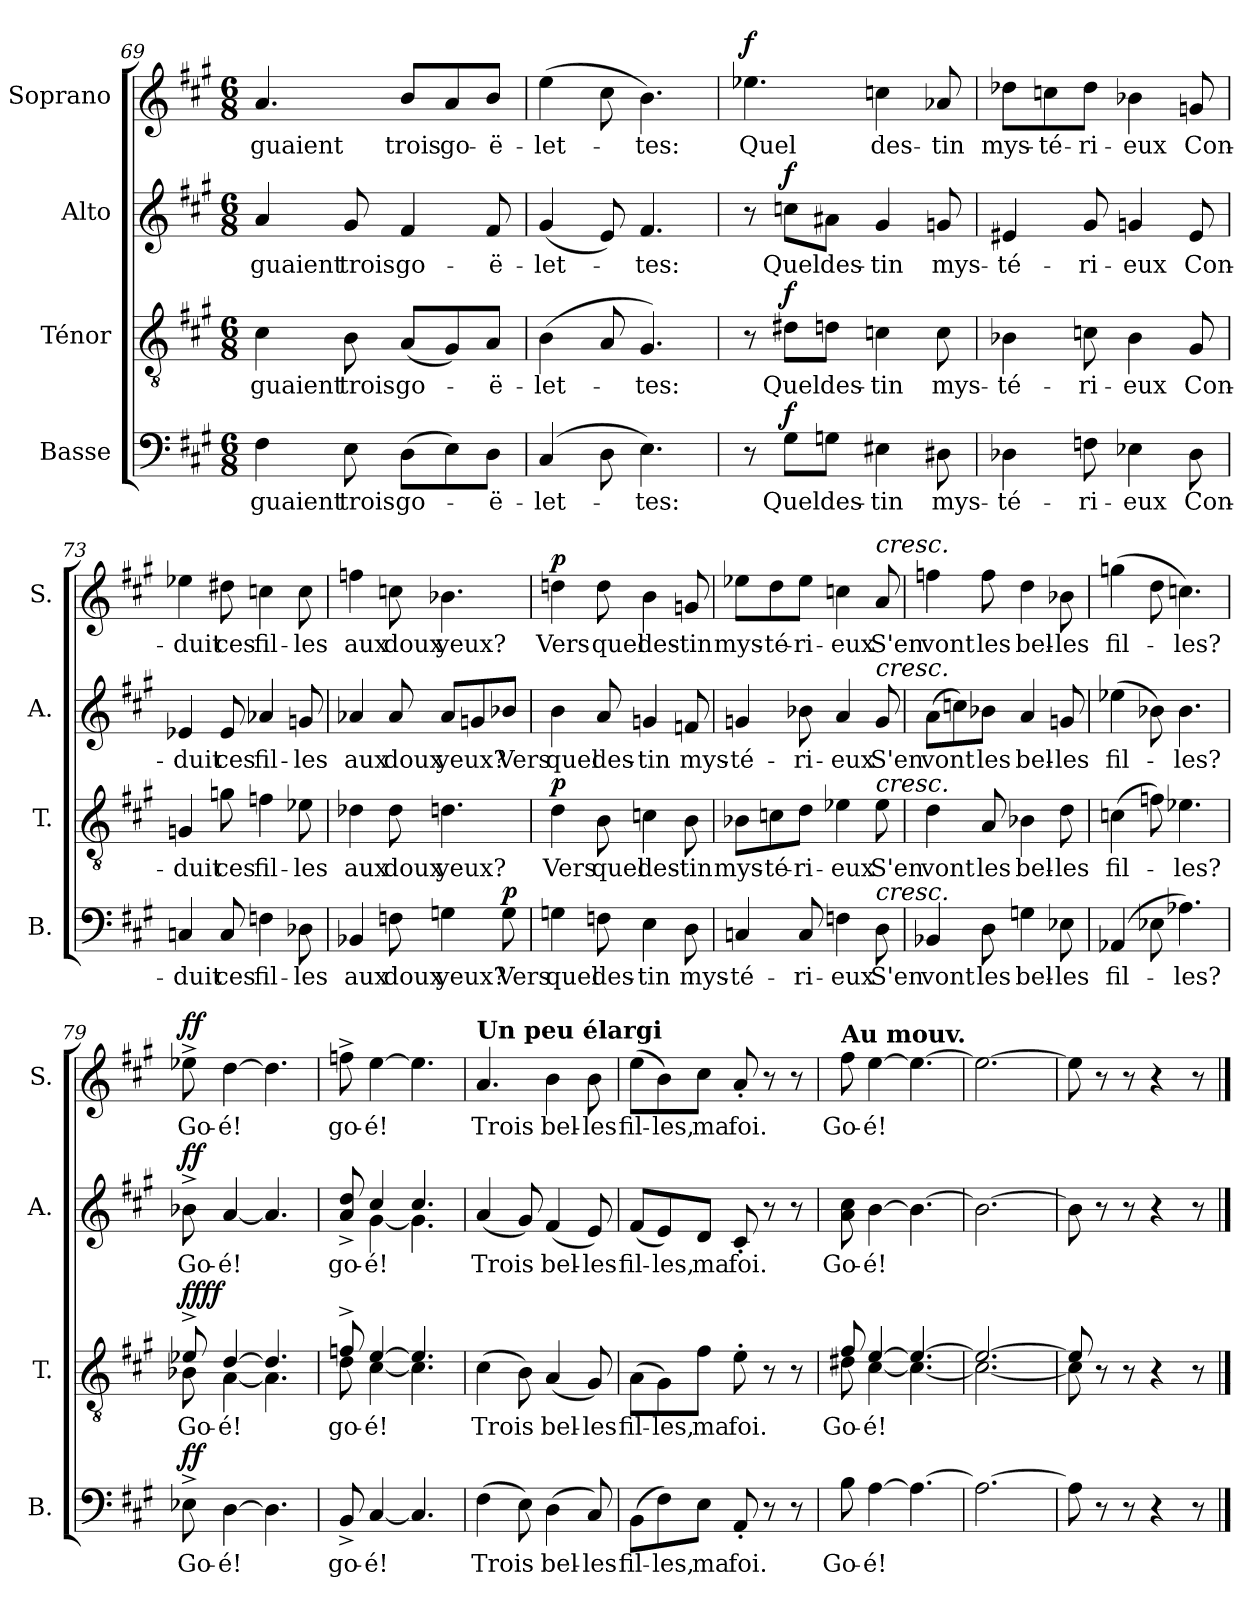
**kern	**text	**dynam	**kern	**text	**dynam	**kern	**text	**dynam	**kern	**text	**dynam
*part4	*part4	*part4	*part3	*part3	*part3	*part2	*part2	*part2	*part1	*part1	*part1
*staff4	*staff4	*staff4	*staff3	*staff3	*staff3	*staff2	*staff2	*staff2	*staff1	*staff1	*staff1
*I"Basse	*	*	*I"Ténor	*	*	*I"Alto	*	*	*I"Soprano	*	*
*I'B.	*	*	*I'T.	*	*	*I'A.	*	*	*I'S.	*	*
*clefF4	*	*	*clefGv2	*	*	*clefG2	*	*	*clefG2	*	*
*k[f#c#g#]	*	*	*k[f#c#g#]	*	*	*k[f#c#g#]	*	*	*k[f#c#g#]	*	*
*M6/8	*	*	*M6/8	*	*	*M6/8	*	*	*M6/8	*	*
=69	=69	=69	=69	=69	=69	=69	=69	=69	=69	=69	=69
!	!LO:LY:b	!	!	!LO:LY:b	!	!	!LO:LY:b	!	!	!LO:LY:b	!
4F#\	-guaient	.	4c#\	-guaient	.	4a/	-guaient	.	4.a/	-guaient	.
!	!LO:LY:b	!	!	!LO:LY:b	!	!	!LO:LY:b	!	!	!	!
8E\	trois	.	8B\	trois	.	8g#/	trois	.	.	.	.
!	!LO:LY:b	!	!	!LO:LY:b	!	!	!LO:LY:b	!	!	!LO:LY:b	!
(>8D\L	go-	.	(<8A/L	go-	.	4f#/	go-	.	8b/L	trois	.
!	!	!	!	!	!	!	!	!	!	!LO:LY:b	!
8E\)	.	.	8G#/)	.	.	.	.	.	8a/	go-	.
!	!LO:LY:b	!	!	!LO:LY:b	!	!	!LO:LY:b	!	!	!LO:LY:b	!
8D\J	-ë-	.	8A/J	-ë-	.	8f#/	-ë-	.	8b/J	-ë-	.
=70	=70	=70	=70	=70	=70	=70	=70	=70	=70	=70	=70
!	!LO:LY:b	!	!	!LO:LY:b	!	!	!LO:LY:b	!	!	!LO:LY:b	!
(>4C#/	-let-	.	(>4B\	-let-	.	(<4g#/	-let-	.	(>4ee\	-let-	.
8D\	.	.	8A/	.	.	8e/)	.	.	8cc#\	.	.
!	!LO:LY:b	!	!	!LO:LY:b	!	!	!LO:LY:b	!	!	!LO:LY:b	!
4.E\)	-tes:	.	4.G#/)	-tes:	.	4.f#/	-tes:	.	4.b\)	-tes:	.
=71	=71	=71	=71	=71	=71	=71	=71	=71	=71	=71	=71
!	!	!	!	!	!	!	!	!	!	!LO:LY:b	!LO:DY:a
8r	.	.	8r	.	.	8r	.	.	4.ee-X\	Quel	f
!	!LO:LY:b	!LO:DY:a	!	!LO:LY:b	!LO:DY:a	!	!LO:LY:b	!LO:DY:a	!	!	!
8G#\L	Quel	f	8d#X\L	Quel	f	8ccn\L	Quel	f	.	.	.
!	!LO:LY:b	!	!	!LO:LY:b	!	!	!LO:LY:b	!	!	!	!
8Gn\J	des-	.	8dn\J	des-	.	8a#X\J	des-	.	.	.	.
!	!LO:LY:b	!	!	!LO:LY:b	!	!	!LO:LY:b	!	!	!LO:LY:b	!
4E#X\	-tin	.	4cn\	-tin	.	4g#/	-tin	.	4ccn\	des-	.
!	!LO:LY:b	!	!	!LO:LY:b	!	!	!LO:LY:b	!	!	!LO:LY:b	!
8D#X\	mys-	.	8c\	mys-	.	8gn/	mys-	.	8a-X/	-tin	.
!!LO:PB:g=z
=72	=72	=72	=72	=72	=72	=72	=72	=72	=72	=72	=72
!	!LO:LY:b	!	!	!LO:LY:b	!	!	!LO:LY:b	!	!	!LO:LY:b	!
4D-X\	-té-	.	4B-X\	-té-	.	4e#X/	-té-	.	8dd-X\L	mys-	.
!	!	!	!	!	!	!	!	!	!	!LO:LY:b	!
.	.	.	.	.	.	.	.	.	8ccn\	-té-	.
!	!LO:LY:b	!	!	!LO:LY:b	!	!	!LO:LY:b	!	!	!LO:LY:b	!
8Fn\	-ri-	.	8cn\	-ri-	.	8g#/	-ri-	.	8dd-\J	-ri-	.
!	!LO:LY:b	!	!	!LO:LY:b	!	!	!LO:LY:b	!	!	!LO:LY:b	!
4E-X\	-eux	.	4B-\	-eux	.	4gn/	-eux	.	4b-X\	-eux	.
!	!LO:LY:b	!	!	!LO:LY:b	!	!	!LO:LY:b	!	!	!LO:LY:b	!
8D-\	Con-	.	8G#/	Con-	.	8e#/	Con-	.	8gn/	Con-	.
=73	=73	=73	=73	=73	=73	=73	=73	=73	=73	=73	=73
!	!LO:LY:b	!	!	!LO:LY:b	!	!	!LO:LY:b	!	!	!LO:LY:b	!
4Cn/	-duit	.	4Gn/	-duit	.	4e-X/	-duit	.	4ee-X\	-duit	.
!	!LO:LY:b	!	!	!LO:LY:b	!	!	!LO:LY:b	!	!	!LO:LY:b	!
8C/	ces	.	8gn\	ces	.	8e-/	ces	.	8dd#X\	ces	.
!	!LO:LY:b	!	!	!LO:LY:b	!	!	!LO:LY:b	!	!	!LO:LY:b	!
4Fn\	fil-	.	4fn\	fil-	.	4a-X/	fil-	.	4ccn\	fil-	.
!	!LO:LY:b	!	!	!LO:LY:b	!	!	!LO:LY:b	!	!	!LO:LY:b	!
8D-X\	-les	.	8e-X\	-les	.	8gn/	-les	.	8cc\	-les	.
=74	=74	=74	=74	=74	=74	=74	=74	=74	=74	=74	=74
!	!LO:LY:b	!	!	!LO:LY:b	!	!	!LO:LY:b	!	!	!LO:LY:b	!
4BB-X/	aux	.	4d-X\	aux	.	4a-X/	aux	.	4ffn\	aux	.
!	!LO:LY:b	!	!	!LO:LY:b	!	!	!LO:LY:b	!	!	!LO:LY:b	!
8Fn\	doux	.	8d-\	doux	.	8a-/	doux	.	8ccn\	doux	.
!	!LO:LY:b	!	!	!LO:LY:b	!	!	!LO:LY:b	!	!	!LO:LY:b	!
4Gn\	yeux?	.	4.dn\	yeux?	.	8a-/L	yeux?	.	4.b-X\	yeux?	.
.	.	.	.	.	.	8gn/	.	.	.	.	.
!	!LO:LY:b	!LO:DY:a	!	!	!	!	!LO:LY:b	!	!	!	!
8G\	Vers	p	.	.	.	8b-X/J	Vers	.	.	.	.
=75	=75	=75	=75	=75	=75	=75	=75	=75	=75	=75	=75
!	!LO:LY:b	!	!	!LO:LY:b	!LO:DY:a	!	!LO:LY:b	!	!	!LO:LY:b	!LO:DY:a
4Gn\	quel	.	4d\	Vers	p	4b\	quel	.	4ddn\	Vers	p
!	!LO:LY:b	!	!	!LO:LY:b	!	!	!LO:LY:b	!	!	!LO:LY:b	!
8Fn\	des-	.	8B\	quel	.	8a/	des-	.	8dd\	quel	.
!	!LO:LY:b	!	!	!LO:LY:b	!	!	!LO:LY:b	!	!	!LO:LY:b	!
4E\	-tin	.	4cn\	des-	.	4gn/	-tin	.	4b\	des-	.
!	!LO:LY:b	!	!	!LO:LY:b	!	!	!LO:LY:b	!	!	!LO:LY:b	!
8D\	mys-	.	8B\	-tin	.	8fn/	mys-	.	8gn/	-tin	.
=76	=76	=76	=76	=76	=76	=76	=76	=76	=76	=76	=76
!	!LO:LY:b	!	!	!LO:LY:b	!	!	!LO:LY:b	!	!	!LO:LY:b	!
4Cn/	-té-	.	8B-X\L	mys-	.	4gn/	-té-	.	8ee-X\L	mys-	.
!	!	!	!	!LO:LY:b	!	!	!	!	!	!LO:LY:b	!
.	.	.	8cn\	-té-	.	.	.	.	8dd\	-té-	.
!	!LO:LY:b	!	!	!LO:LY:b	!	!	!LO:LY:b	!	!	!LO:LY:b	!
8C/	-ri-	.	8d\J	-ri-	.	8b-X\	-ri-	.	8ee-\J	-ri-	.
!	!LO:LY:b	!	!	!LO:LY:b	!	!	!LO:LY:b	!	!	!LO:LY:b	!
4Fn\	-eux	.	4e-X\	-eux	.	4a/	-eux	.	4ccn\	-eux	.
!	!	!	!	!	!	!	!	!	!LO:TX:a:i:t=cresc.	!	!
!	!	!	!	!	!	!LO:TX:a:i:t=cresc.	!	!	!	!	!
!	!	!	!LO:TX:a:i:t=cresc.	!	!	!	!	!	!	!	!
!LO:TX:a:i:t=cresc.	!	!	!	!	!	!	!	!	!	!	!
!	!LO:LY:b	!	!	!LO:LY:b	!	!	!LO:LY:b	!	!	!LO:LY:b	!
8D\	S'en	.	8e-\	S'en	.	8g/	S'en	.	8a/	S'en	.
!!LO:LB:g=z
=77	=77	=77	=77	=77	=77	=77	=77	=77	=77	=77	=77
!	!LO:LY:b	!	!	!LO:LY:b	!	!	!LO:LY:b	!	!	!LO:LY:b	!
4BB-X/	vont	.	4d\	vont	.	(>8a\L	vont	.	4ffn\	vont	.
.	.	.	.	.	.	8ccn\)	.	.	.	.	.
!	!LO:LY:b	!	!	!LO:LY:b	!	!	!LO:LY:b	!	!	!LO:LY:b	!
8D\	les	.	8A/	les	.	8b-X\J	les	.	8ff\	les	.
!	!LO:LY:b	!	!	!LO:LY:b	!	!	!LO:LY:b	!	!	!LO:LY:b	!
4Gn\	bel-	.	4B-X\	bel-	.	4a/	bel-	.	4dd\	bel-	.
!	!LO:LY:b	!	!	!LO:LY:b	!	!	!LO:LY:b	!	!	!LO:LY:b	!
8E-X\	-les	.	8d\	-les	.	8gn/	-les	.	8b-X\	-les	.
=78	=78	=78	=78	=78	=78	=78	=78	=78	=78	=78	=78
!	!LO:LY:b	!	!	!LO:LY:b	!	!	!LO:LY:b	!	!	!LO:LY:b	!
(>4AA-X/	fil-	.	(>4cn\	fil-	.	(>4ee-X\	fil-	.	(>4ggn\	fil-	.
8E-X\	.	.	8fn\)	.	.	8b-X\)	.	.	8dd\	.	.
!	!LO:LY:b	!	!	!LO:LY:b	!	!	!LO:LY:b	!	!	!LO:LY:b	!
4.A-X\)	-les?	.	4.e-X\	-les?	.	4.b-\	-les?	.	4.ccn\)	-les?	.
=79	=79	=79	=79	=79	=79	=79	=79	=79	=79	=79	=79
!	!LO:LY:b	!LO:DY:a	!	!LO:LY:b	!LO:DY:a	!	!LO:LY:b	!	!	!LO:LY:b	!
*	*	*	*^	*	*	*	*	*	*	*	*
!	!	!	!	!	!	!LO:DY:n=1:a	!	!	!LO:DY:a	!	!	!LO:DY:a
8E-X^\	Go-	ff	8e-X^/	8B-X\	Go-	ff ff	8b-X^\	Go-	ff	8ee-X^\	Go-	ff
!	!LO:LY:b	!	!	!	!LO:LY:b	!	!	!LO:LY:b	!	!	!LO:LY:b	!
[4D\	-é!	.	[4d/	[4A\	-é!	.	[4a/	-é!	.	[4dd\	-é!	.
4.D\]	.	.	4.d/]	4.A\]	.	.	4.a/]	.	.	4.dd\]	.	.
=80	=80	=80	=80	=80	=80	=80	=80	=80	=80	=80	=80	=80
!	!LO:LY:b	!	!	!	!LO:LY:b	!	!	!LO:LY:b	!	!	!LO:LY:b	!
*	*	*	*	*	*	*	*^	*	*	*	*	*
8BB^/	go-	.	8fn^/	8d\	go-	.	8a/^ 8dd/^	8ryy	go-	.	8ffn^\	go-	.
!	!LO:LY:b	!	!	!	!LO:LY:b	!	!	!	!LO:LY:b	!	!	!LO:LY:b	!
[4C#/	-é!	.	[4e/	[4c#\	-é!	.	4cc#/	[4g#\	-é!	.	[4ee\	-é!	.
4.C#/]	.	.	4.e/]	4.c#\]	.	.	4.cc#/	4.g#\]	.	.	4.ee\]	.	.
=81	=81	=81	=81	=81	=81	=81	=81	=81	=81	=81	=81	=81	=81
!	!	!	!	!	!	!	!	!	!	!	!LO:TX:a:B:t=Un peu élargi	!	!
!	!LO:LY:b	!	!	!	!LO:LY:b	!	!	!	!LO:LY:b	!	!	!LO:LY:b	!
*	*	*	*v	*v	*	*	*	*	*	*	*	*	*
*	*	*	*	*	*	*v	*v	*	*	*	*	*
(>4F#\	Trois	.	(>4c#\	Trois	.	(<4a/	Trois	.	4.a/	Trois	.
8E\)	.	.	8B\)	.	.	8g#/)	.	.	.	.	.
!	!LO:LY:b	!	!	!LO:LY:b	!	!	!LO:LY:b	!	!	!LO:LY:b	!
(>4D\	bel-	.	(<4A/	bel-	.	(<4f#/	bel-	.	4b\	bel-	.
!	!LO:LY:b	!	!	!LO:LY:b	!	!	!LO:LY:b	!	!	!LO:LY:b	!
8C#/)	-les	.	8G#/)	-les	.	8e/)	-les	.	8b\	-les	.
=82	=82	=82	=82	=82	=82	=82	=82	=82	=82	=82	=82
!	!LO:LY:b	!	!	!LO:LY:b	!	!	!LO:LY:b	!	!	!LO:LY:b	!
(>8BB\L	fil-	.	(>8A\L	fil-	.	(<8f#/L	fil-	.	(>8ee\L	fil-	.
!	!LO:LY:b	!	!	!LO:LY:b	!	!	!LO:LY:b	!	!	!LO:LY:b	!
8F#\)	-les,	.	8G#\)	-les,	.	8e/)	-les,	.	8b\)	-les,	.
!	!LO:LY:b	!	!	!LO:LY:b	!	!	!LO:LY:b	!	!	!LO:LY:b	!
8E\J	ma	.	8f#\J	ma	.	8d/J	ma	.	8cc#\J	ma	.
!	!LO:LY:b	!	!	!LO:LY:b	!	!	!LO:LY:b	!	!	!LO:LY:b	!
8AA'/	foi.	.	8e'\	foi.	.	8c#'/	foi.	.	8a'/	foi.	.
8r	.	.	8r	.	.	8r	.	.	8r	.	.
8r	.	.	8r	.	.	8r	.	.	8r	.	.
=83	=83	=83	=83	=83	=83	=83	=83	=83	=83	=83	=83
!	!	!	!	!	!	!	!	!	!LO:TX:a:B:t=Au mouv.	!	!
!	!LO:LY:b	!	!	!LO:LY:b	!	!	!LO:LY:b	!	!	!LO:LY:b	!
*	*	*	*^	*	*	*	*	*	*	*	*
8B\	Go-	.	8f#/	8d#X\	Go-	.	8a\ 8cc#\	Go-	.	8ff#\	Go-	.
!	!LO:LY:b	!	!	!	!LO:LY:b	!	!	!LO:LY:b	!	!	!LO:LY:b	!
[4A\	-é!	.	[4e/	[4c#\	-é!	.	[4b\	-é!	.	[4ee\	-é!	.
4.A\_	.	.	4.e/_	4.c#\_	.	.	4.b\_	.	.	4.ee\_	.	.
!!LO:LB:g=z
=84	=84	=84	=84	=84	=84	=84	=84	=84	=84	=84	=84	=84
2.A\_	.	.	2.e/_	2.c#\_	.	.	2.b\_	.	.	2.ee\_	.	.
=85	=85	=85	=85	=85	=85	=85	=85	=85	=85	=85	=85	=85
8A\]	.	.	8e/]	8c#\]	.	.	8b\]	.	.	8ee\]	.	.
8r	.	.	8r	2ryy	.	.	8r	.	.	8r	.	.
8r	.	.	8r	.	.	.	8r	.	.	8r	.	.
4r	.	.	4r	.	.	.	4r	.	.	4r	.	.
8r	.	.	8r	8ryy	.	.	8r	.	.	8r	.	.
*	*	*	*v	*v	*	*	*	*	*	*	*	*
==	==	==	==	==	==	==	==	==	==	==	==
*-	*-	*-	*-	*-	*-	*-	*-	*-	*-	*-	*-
